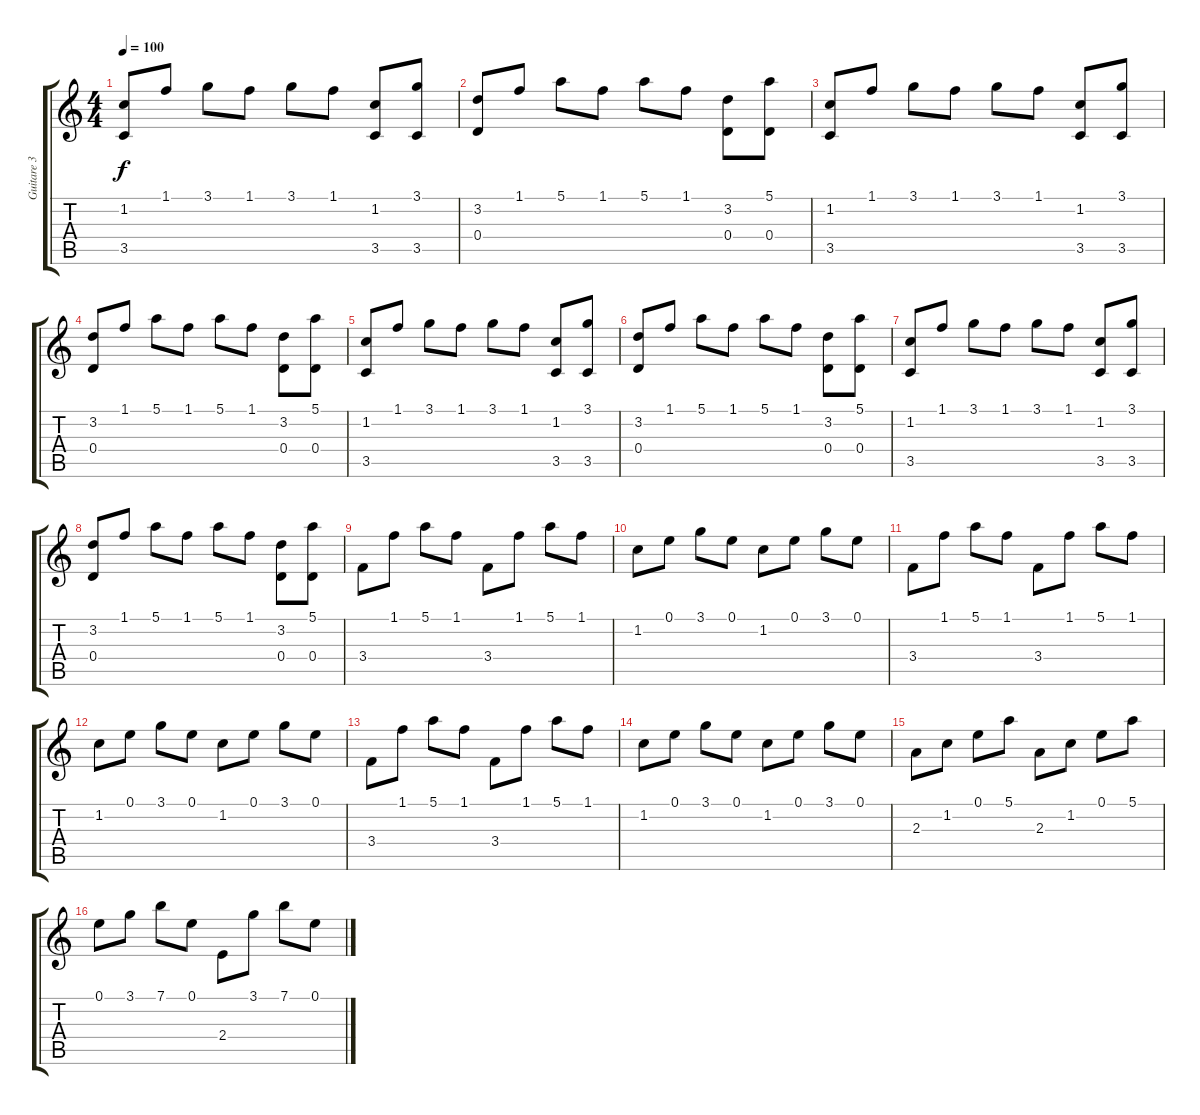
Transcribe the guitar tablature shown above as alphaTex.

\track ("Guitare 3 " "Guitare 3 ") {instrument electricbassfinger}
\staff {score tabs}
\tuning (E4 B3 G3 D3 A2 E2) {hide}
\ts (4 4)
\tempo 100
\clef g2
\ks c
(1.2 3.5).8{dy f} 1.1.8 3.1.8 1.1.8 3.1.8 1.1.8 (1.2 3.5).8 (3.1 3.5).8 |
(3.2 0.4).8 1.1.8 5.1.8 1.1.8 5.1.8 1.1.8 (3.2 0.4).8 (5.1 0.4).8 |
(1.2 3.5).8 1.1.8 3.1.8 1.1.8 3.1.8 1.1.8 (1.2 3.5).8 (3.1 3.5).8 |
(3.2 0.4).8 1.1.8 5.1.8 1.1.8 5.1.8 1.1.8 (3.2 0.4).8 (5.1 0.4).8 |
(1.2 3.5).8 1.1.8 3.1.8 1.1.8 3.1.8 1.1.8 (1.2 3.5).8 (3.1 3.5).8 |
(3.2 0.4).8 1.1.8 5.1.8 1.1.8 5.1.8 1.1.8 (3.2 0.4).8 (5.1 0.4).8 |
(1.2 3.5).8 1.1.8 3.1.8 1.1.8 3.1.8 1.1.8 (1.2 3.5).8 (3.1 3.5).8 |
(3.2 0.4).8 1.1.8 5.1.8 1.1.8 5.1.8 1.1.8 (3.2 0.4).8 (5.1 0.4).8 |
3.4.8 1.1.8 5.1.8 1.1.8 3.4.8 1.1.8 5.1.8 1.1.8 |
1.2.8 0.1.8 3.1.8 0.1.8 1.2.8 0.1.8 3.1.8 0.1.8 |
3.4.8 1.1.8 5.1.8 1.1.8 3.4.8 1.1.8 5.1.8 1.1.8 |
1.2.8 0.1.8 3.1.8 0.1.8 1.2.8 0.1.8 3.1.8 0.1.8 |
3.4.8 1.1.8 5.1.8 1.1.8 3.4.8 1.1.8 5.1.8 1.1.8 |
1.2.8 0.1.8 3.1.8 0.1.8 1.2.8 0.1.8 3.1.8 0.1.8 |
2.3.8 1.2.8 0.1.8 5.1.8 2.3.8 1.2.8 0.1.8 5.1.8 |
0.1.8 3.1.8 7.1.8 0.1.8 2.4.8 3.1.8 7.1.8 0.1.8
